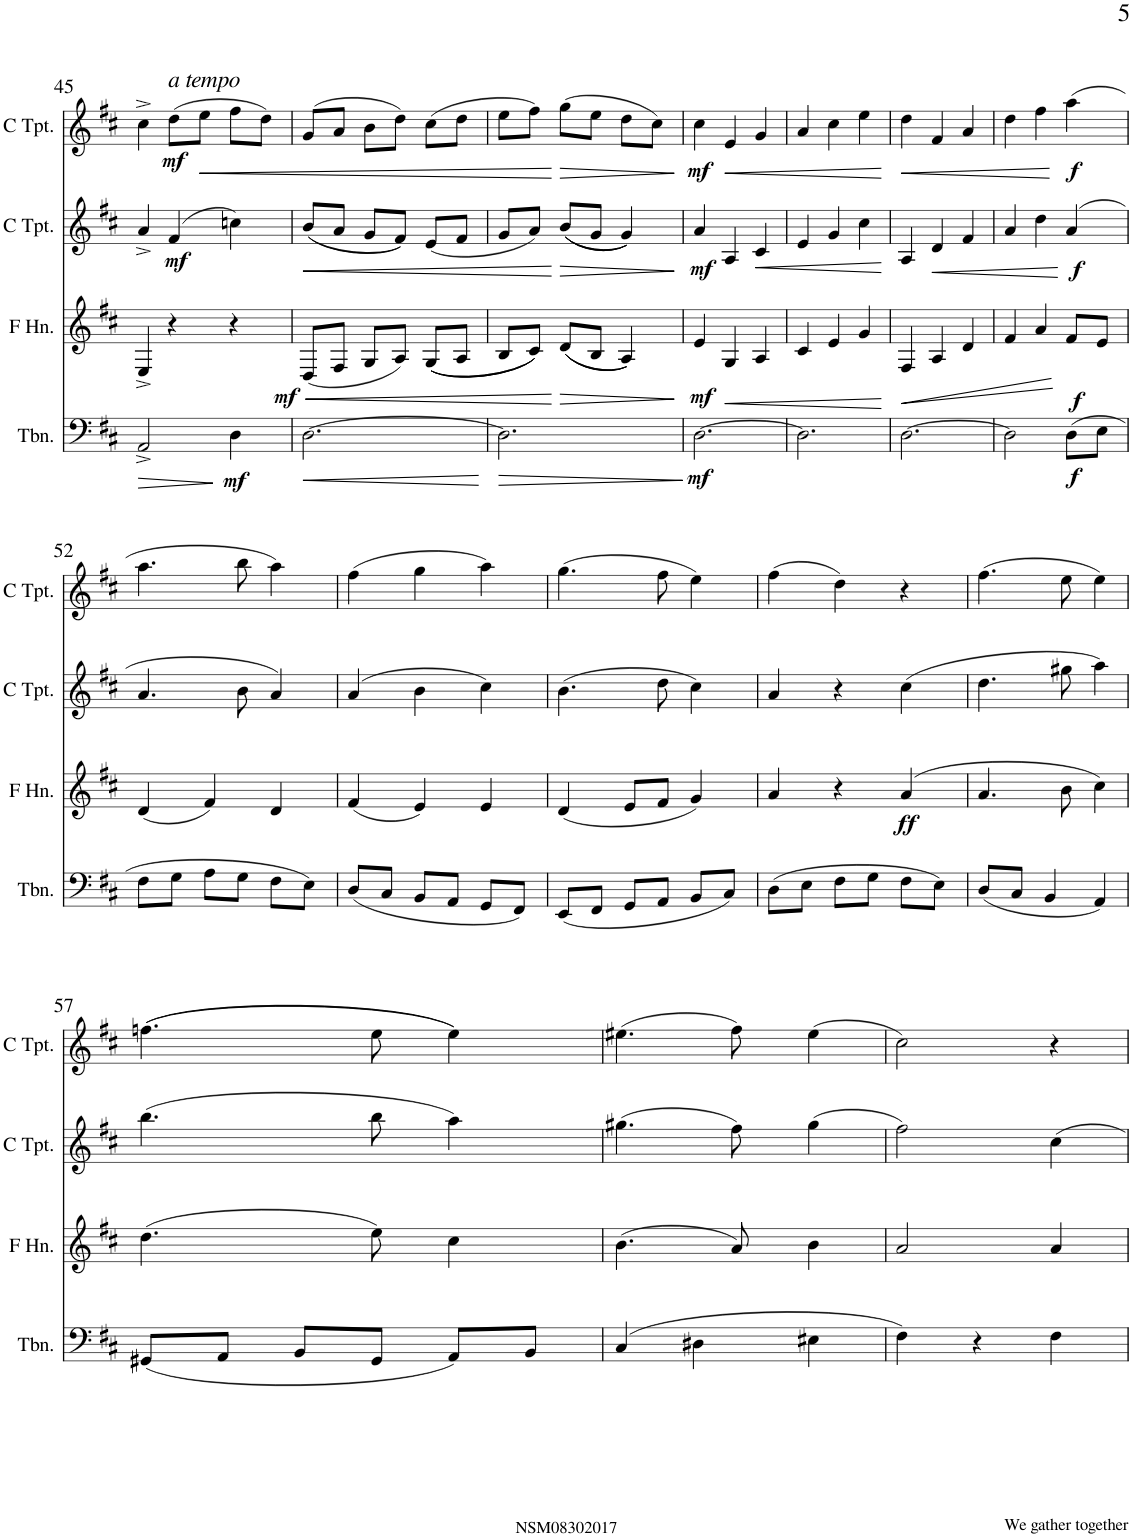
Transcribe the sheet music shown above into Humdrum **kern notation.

**kern	**dynam	**kern	**dynam	**kern	**dynam	**kern	**dynam
*part4	*part4	*part3	*part3	*part2	*part2	*part1	*part1
*staff4	*staff4	*staff3	*staff3	*staff2	*staff2	*staff1	*staff1
*I"Trombone	*	*I"Horn in F	*	*I"C Trumpet	*	*I"C Trumpet	*
*I'Tbn.	*	*	*	*I'C Tpt.	*	*I'C Tpt.	*
!!LO:PB:g=z
*clefF4	*	*clefG2	*	*clefG2	*	*clefG2	*
*	*	*ITrd4c7	*	*	*	*	*
*k[f#c#]	*	*k[f#c#]	*	*k[f#c#]	*	*k[f#c#]	*
*M3/4	*	*M3/4	*	*M3/4	*	*M3/4	*
=45	=45	=45	=45	=45	=45	=45	=45
!	!LO:HP:b	!	!	!	!	!	!
2AA^/	>	4E^/	.	4a^/	.	4cc#^\	.
!	!	!	!	!	!	!LO:TX:a:i:t=a tempo	!
!	!	!	!	!	!LO:DY:b	!	!LO:DY:b
.	.	4r	.	(4f#/	mf	(8dd\L	mf
!	!	!	!	!	!	!	!LO:HP:b
.	.	.	.	.	.	8ee\J	<
!	!LO:DY:n=1:b	!	!	!	!	!	!
4D\	] mf	4r	.	4ccn\)	.	8ff#\L	.
.	.	.	.	.	.	8dd\J)	.
=46	=46	=46	=46	=46	=46	=46	=46
!	!LO:HP:b	!	!LO:HP:b	!	!LO:HP:b	!	!
!	!	!	!LO:DY:n=1:b	!	!	!	!
[2.D\	<	(8D/L	< mf	((8b/L	<	(8g/L	.
.	.	8F#/J	.	8a/J	.	8a/J	.
.	.	8G/L	.	8g/L	.	8b\L	.
.	.	8A/J)	.	8f#/J))	.	8dd\J)	.
.	.	(((8G/L	.	(8e/L	.	(8cc#\L	.
.	.	8A/J	.	8f#/J	.	8dd\J	.
.	[	.	.	.	.	.	.
=47	=47	=47	=47	=47	=47	=47	=47
!	!LO:HP:b	!	!	!	!	!	!
2.D\]	>	8B/L	.	8g/L	.	8ee\L	.
.	.	8c#/J)))	.	8a/J)	.	8ff#\J)	.
!	!	!	!LO:HP:n=1:b	!	!LO:HP:n=1:b	!	!LO:HP:n=1:b
.	.	(((8d/L	[ >	(((8b/L	[ >	(8gg\L	[ >
.	.	8B/J	.	8g/J	.	8ee\J	.
.	.	4A/)))	.	4g/)))	.	8dd\L	.
.	.	.	.	.	.	8cc#\J)	.
.	]	.	]	.	]	.	]
=48	=48	=48	=48	=48	=48	=48	=48
!	!LO:DY:b	!	!LO:DY:b	!	!LO:DY:b	!	!LO:DY:b
[2.D\	mf	4e/	mf	4a/	mf	4cc#\	mf
!	!	!	!LO:HP:b	!	!	!	!LO:HP:b
.	.	4G/	<	4A/	.	4e/	<
!	!	!	!	!	!LO:HP:b	!	!
.	.	4A/	.	4c#/	<	4g/	.
=49	=49	=49	=49	=49	=49	=49	=49
2.D\]	.	4c#/	.	4e/	.	4a/	.
.	.	4e/	.	4g/	.	4cc#\	.
.	.	4g/	.	4cc#\	.	4ee\	.
.	.	.	[	.	[	.	[
=50	=50	=50	=50	=50	=50	=50	=50
!	!	!	!LO:HP:b	!	!	!	!LO:HP:b
[2.D\	.	4F#/	<	4A/	.	4dd\	<
!	!	!	!	!	!LO:HP:b	!	!
.	.	4A/	.	4d/	<	4f#/	.
.	.	4d/	.	4f#/	.	4a/	.
=51	=51	=51	=51	=51	=51	=51	=51
2D\]	.	4f#/	.	4a/	.	4dd\	.
.	.	4a/	.	4dd\	.	4ff#\	.
!	!LO:DY:b	!	!LO:DY:n=1:b	!	!LO:DY:n=1:b	!	!LO:DY:n=1:b
(8D\L	f	8f#/L	[ f	(4a/	[ f	(4aa\	[ f
8E\J	.	8e/J	.	.	.	.	.
!!LO:LB:g=z
=52	=52	=52	=52	=52	=52	=52	=52
8F#\L	.	(4d/	.	4.a/	.	4.aa\	.
8G\J	.	.	.	.	.	.	.
8A\L	.	4f#/)	.	.	.	.	.
8G\J	.	.	.	8b\	.	8bb\	.
8F#\L	.	4d/	.	4a/)	.	4aa\)	.
8E\J)	.	.	.	.	.	.	.
=53	=53	=53	=53	=53	=53	=53	=53
(8D/L	.	(4f#/	.	(4a/	.	(4ff#\	.
8C#/J	.	.	.	.	.	.	.
8BB/L	.	4e/)	.	4b\	.	4gg\	.
8AA/J	.	.	.	.	.	.	.
8GG/L	.	4e/	.	4cc#\)	.	4aa\)	.
8FF#/J)	.	.	.	.	.	.	.
=54	=54	=54	=54	=54	=54	=54	=54
(8EE/L	.	(4d/	.	(4.b\	.	(4.gg\	.
8FF#/J	.	.	.	.	.	.	.
8GG/L	.	8e/L	.	.	.	.	.
8AA/J	.	8f#/J	.	8dd\	.	8ff#\	.
8BB/L	.	4g/)	.	4cc#\)	.	4ee\)	.
8C#/J)	.	.	.	.	.	.	.
=55	=55	=55	=55	=55	=55	=55	=55
(8D\L	.	4a/	.	4a/	.	(4ff#\	.
8E\J	.	.	.	.	.	.	.
8F#\L	.	4r	.	4r	.	4dd\)	.
8G\J	.	.	.	.	.	.	.
!	!	!	!LO:DY:b	!	!	!	!
8F#\L	.	(4a/	ff	(4cc#\	.	4r	.
8E\J)	.	.	.	.	.	.	.
=56	=56	=56	=56	=56	=56	=56	=56
(8D/L	.	4.a/	.	4.dd\	.	(4.ff#\	.
8C#/J	.	.	.	.	.	.	.
4BB/	.	.	.	.	.	.	.
.	.	8b\	.	8gg#X\	.	8ee\	.
4AA/)	.	4cc#\)	.	4aa\)	.	4ee\)	.
!!LO:LB:g=z
=57	=57	=57	=57	=57	=57	=57	=57
(8GG#X/L	.	(4.dd\	.	(4.bb\	.	((4.ffn\	.
8AA/J	.	.	.	.	.	.	.
8BB/L	.	.	.	.	.	.	.
8GG#/J	.	8ee\)	.	8bb\	.	8ee\	.
8AA/L)	.	4cc#\	.	4aa\)	.	4ee\))	.
8BB/J	.	.	.	.	.	.	.
=58	=58	=58	=58	=58	=58	=58	=58
(4C#/	.	(4.b\	.	(4.gg#X\	.	(4.ee#X\	.
4D#X\	.	.	.	.	.	.	.
.	.	8a/)	.	8ff#\)	.	8ff#\)	.
4E#X\	.	4b\	.	(4gg#\	.	(4ee#\	.
=59	=59	=59	=59	=59	=59	=59	=59
4F#\)	.	2a/	.	2ff#\)	.	2cc#\)	.
4r	.	.	.	.	.	.	.
4F#\	.	4a/	.	4cc#\	.	4r	.
=	=	=	=	=	=	=	=
*-	*-	*-	*-	*-	*-	*-	*-
